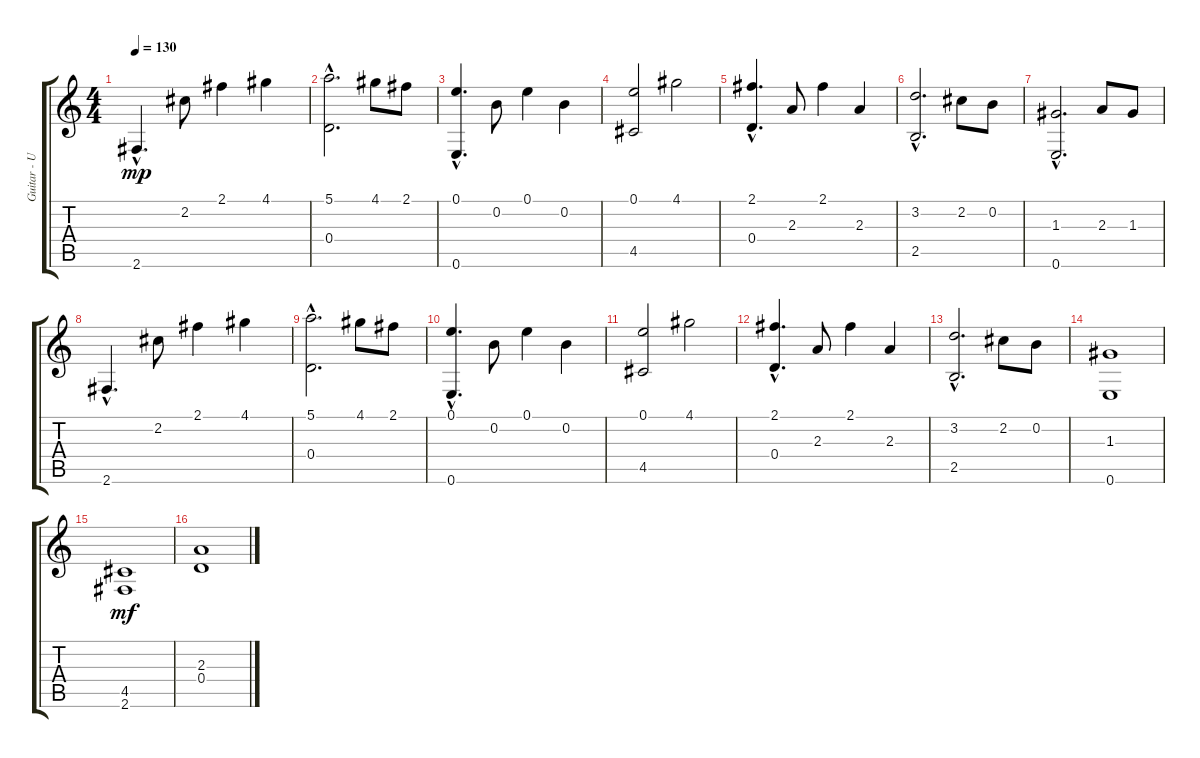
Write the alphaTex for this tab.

\track ("Guitar - Uriy Melisov" "Guitar - U") {instrument acousticguitarsteel}
\staff {score tabs}
\tuning (E4 B3 G3 D3 A2 E2) {hide}
\ts (4 4)
\tempo 130
\clef g2
\ks c
2.6{hac}.4{d dy mp instrument acousticguitarsteel} 2.2.8 2.1.4 4.1.4 |
(5.1{hac} 0.4).2{d} 4.1.8 2.1.8 |
(0.1{hac} 0.6).4{d} 0.2.8 0.1.4 0.2.4 |
(0.1 4.5).2 4.1.2 |
(2.1{hac} 0.4).4{d} 2.3.8 2.1.4 2.3.4 |
(3.2{hac} 2.5{hac}).2{d} 2.2.8 0.2.8 |
(1.3{hac} 0.6{hac}).2{d} 2.3.8 1.3.8 |
2.6{hac}.4{d} 2.2.8 2.1.4 4.1.4 |
(5.1{hac} 0.4).2{d} 4.1.8 2.1.8 |
(0.1{hac} 0.6).4{d} 0.2.8 0.1.4 0.2.4 |
(0.1 4.5).2 4.1.2 |
(2.1{hac} 0.4).4{d} 2.3.8 2.1.4 2.3.4 |
(3.2{hac} 2.5{hac}).2{d} 2.2.8 0.2.8 |
(1.3 0.6).1 |
(4.5 2.6).1{dy mf instrument distortionguitar} |
(2.3 0.4).1
